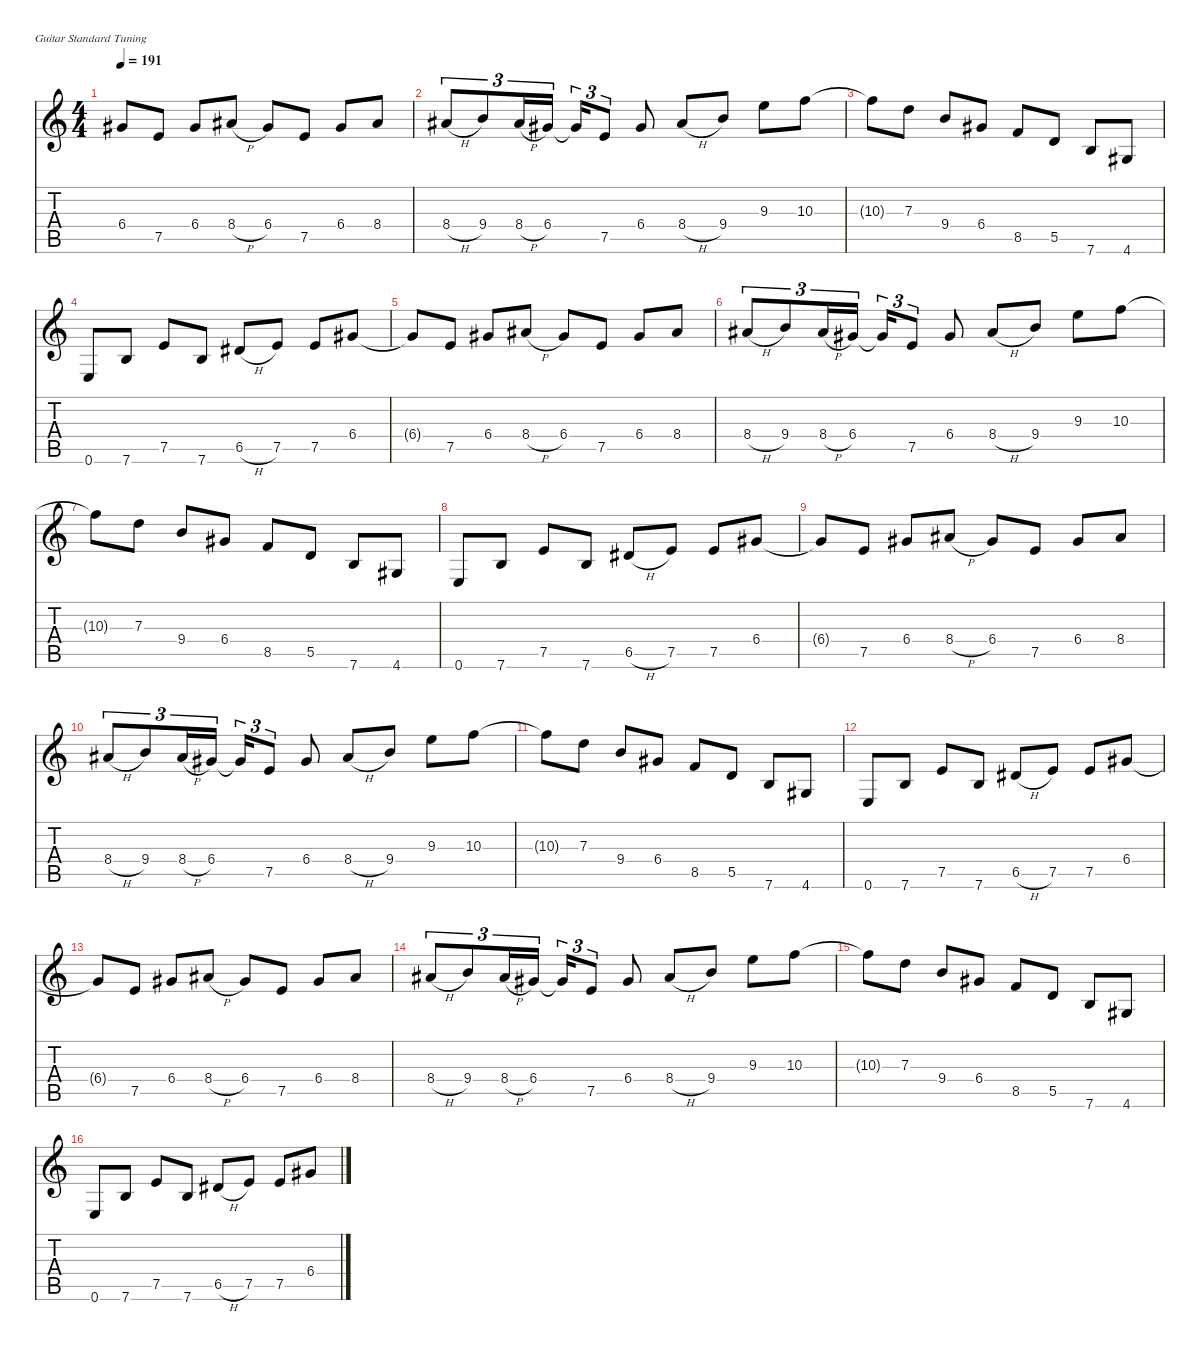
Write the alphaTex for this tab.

\defaultSystemsLayout 4
\hideDynamics
\bracketExtendMode nobrackets
\singleTrackTrackNamePolicy hidden
\multiTrackTrackNamePolicy hidden
\firstSystemTrackNameMode fullname
\firstSystemTrackNameOrientation horizontal
\otherSystemsTrackNameOrientation horizontal
\track ("Guitar 1" "dist.guit.") {mute instrument distortionguitar}
\staff {score tabs}
\tuning (E4 B3 G3 D3 A2 E2)
\ts (4 4)
\tempo 191
\clef g2
\ks c
6.4{t acc #}.8{dy mf beam Up} 7.5.8{beam Up} 6.4{acc #}.8{beam Up} 8.4{h acc #}.8{beam Up} 6.4{acc #}.8{beam Up} 7.5.8{beam Up} 6.4{acc #}.8{beam Up} 8.4{acc #}.8{beam Up} |
8.4{h acc #}.8{tu (3 2) beam Up} 9.4.8{tu (3 2) beam Up} 8.4{h acc #}.16{tu (3 2) beam Up} 6.4{acc #}.16{tu (3 2) beam Up} 6.4{t acc #}.16{tu (3 2) beam Up} 7.5.8{tu (3 2) beam Up} 6.4{acc #}.8{beam Up} 8.4{h acc #}.8{beam Up} 9.4.8{beam Up} 9.3.8{beam Down} 10.3.8{beam Down} |
10.3{t}.8{beam Down} 7.3.8{beam Down} 9.4.8{beam Up} 6.4{acc #}.8{beam Up} 8.5.8{beam Up} 5.5.8{beam Up} 7.6.8{beam Up} 4.6{acc #}.8{beam Up} |
0.6.8{dy f beam Up} 7.6.8{dy mf beam Up} 7.5.8{beam Up} 7.6.8{beam Up} 6.5{h acc #}.8{beam Up} 7.5.8{beam Up} 7.5.8{dy f beam Up} 6.4{acc #}.8{dy mf beam Up} |
6.4{t acc #}.8{beam Up} 7.5.8{beam Up} 6.4{acc #}.8{beam Up} 8.4{h acc #}.8{beam Up} 6.4{acc #}.8{beam Up} 7.5.8{beam Up} 6.4{acc #}.8{beam Up} 8.4{acc #}.8{beam Up} |
8.4{h acc #}.8{tu (3 2) beam Up} 9.4.8{tu (3 2) beam Up} 8.4{h acc #}.16{tu (3 2) beam Up} 6.4{acc #}.16{tu (3 2) beam Up} 6.4{t acc #}.16{tu (3 2) beam Up} 7.5.8{tu (3 2) beam Up} 6.4{acc #}.8{beam Up} 8.4{h acc #}.8{beam Up} 9.4.8{beam Up} 9.3.8{beam Down} 10.3.8{beam Down} |
10.3{t}.8{beam Down} 7.3.8{beam Down} 9.4.8{beam Up} 6.4{acc #}.8{beam Up} 8.5.8{beam Up} 5.5.8{beam Up} 7.6.8{beam Up} 4.6{acc #}.8{beam Up} |
0.6.8{dy f beam Up} 7.6.8{dy mf beam Up} 7.5.8{beam Up} 7.6.8{beam Up} 6.5{h acc #}.8{beam Up} 7.5.8{beam Up} 7.5.8{dy f beam Up} 6.4{acc #}.8{dy mf beam Up} |
6.4{t acc #}.8{beam Up} 7.5.8{beam Up} 6.4{acc #}.8{beam Up} 8.4{h acc #}.8{beam Up} 6.4{acc #}.8{beam Up} 7.5.8{beam Up} 6.4{acc #}.8{beam Up} 8.4{acc #}.8{beam Up} |
8.4{h acc #}.8{tu (3 2) beam Up} 9.4.8{tu (3 2) beam Up} 8.4{h acc #}.16{tu (3 2) beam Up} 6.4{acc #}.16{tu (3 2) beam Up} 6.4{t acc #}.16{tu (3 2) beam Up} 7.5.8{tu (3 2) beam Up} 6.4{acc #}.8{beam Up} 8.4{h acc #}.8{beam Up} 9.4.8{beam Up} 9.3.8{beam Down} 10.3.8{beam Down} |
10.3{t}.8{beam Down} 7.3.8{beam Down} 9.4.8{beam Up} 6.4{acc #}.8{beam Up} 8.5.8{beam Up} 5.5.8{beam Up} 7.6.8{beam Up} 4.6{acc #}.8{beam Up} |
0.6.8{dy f beam Up} 7.6.8{dy mf beam Up} 7.5.8{beam Up} 7.6.8{beam Up} 6.5{h acc #}.8{beam Up} 7.5.8{beam Up} 7.5.8{dy f beam Up} 6.4{acc #}.8{dy mf beam Up} |
6.4{t acc #}.8{beam Up} 7.5.8{beam Up} 6.4{acc #}.8{beam Up} 8.4{h acc #}.8{beam Up} 6.4{acc #}.8{beam Up} 7.5.8{beam Up} 6.4{acc #}.8{beam Up} 8.4{acc #}.8{beam Up} |
8.4{h acc #}.8{tu (3 2) beam Up} 9.4.8{tu (3 2) beam Up} 8.4{h acc #}.16{tu (3 2) beam Up} 6.4{acc #}.16{tu (3 2) beam Up} 6.4{t acc #}.16{tu (3 2) beam Up} 7.5.8{tu (3 2) beam Up} 6.4{acc #}.8{beam Up} 8.4{h acc #}.8{beam Up} 9.4.8{beam Up} 9.3.8{beam Down} 10.3.8{beam Down} |
10.3{t}.8{beam Down} 7.3.8{beam Down} 9.4.8{beam Up} 6.4{acc #}.8{beam Up} 8.5.8{beam Up} 5.5.8{beam Up} 7.6.8{beam Up} 4.6{acc #}.8{beam Up} |
0.6.8{dy f beam Up} 7.6.8{dy mf beam Up} 7.5.8{beam Up} 7.6.8{beam Up} 6.5{h acc #}.8{beam Up} 7.5.8{beam Up} 7.5.8{dy f beam Up} 6.4{acc #}.8{dy mf beam Up}
